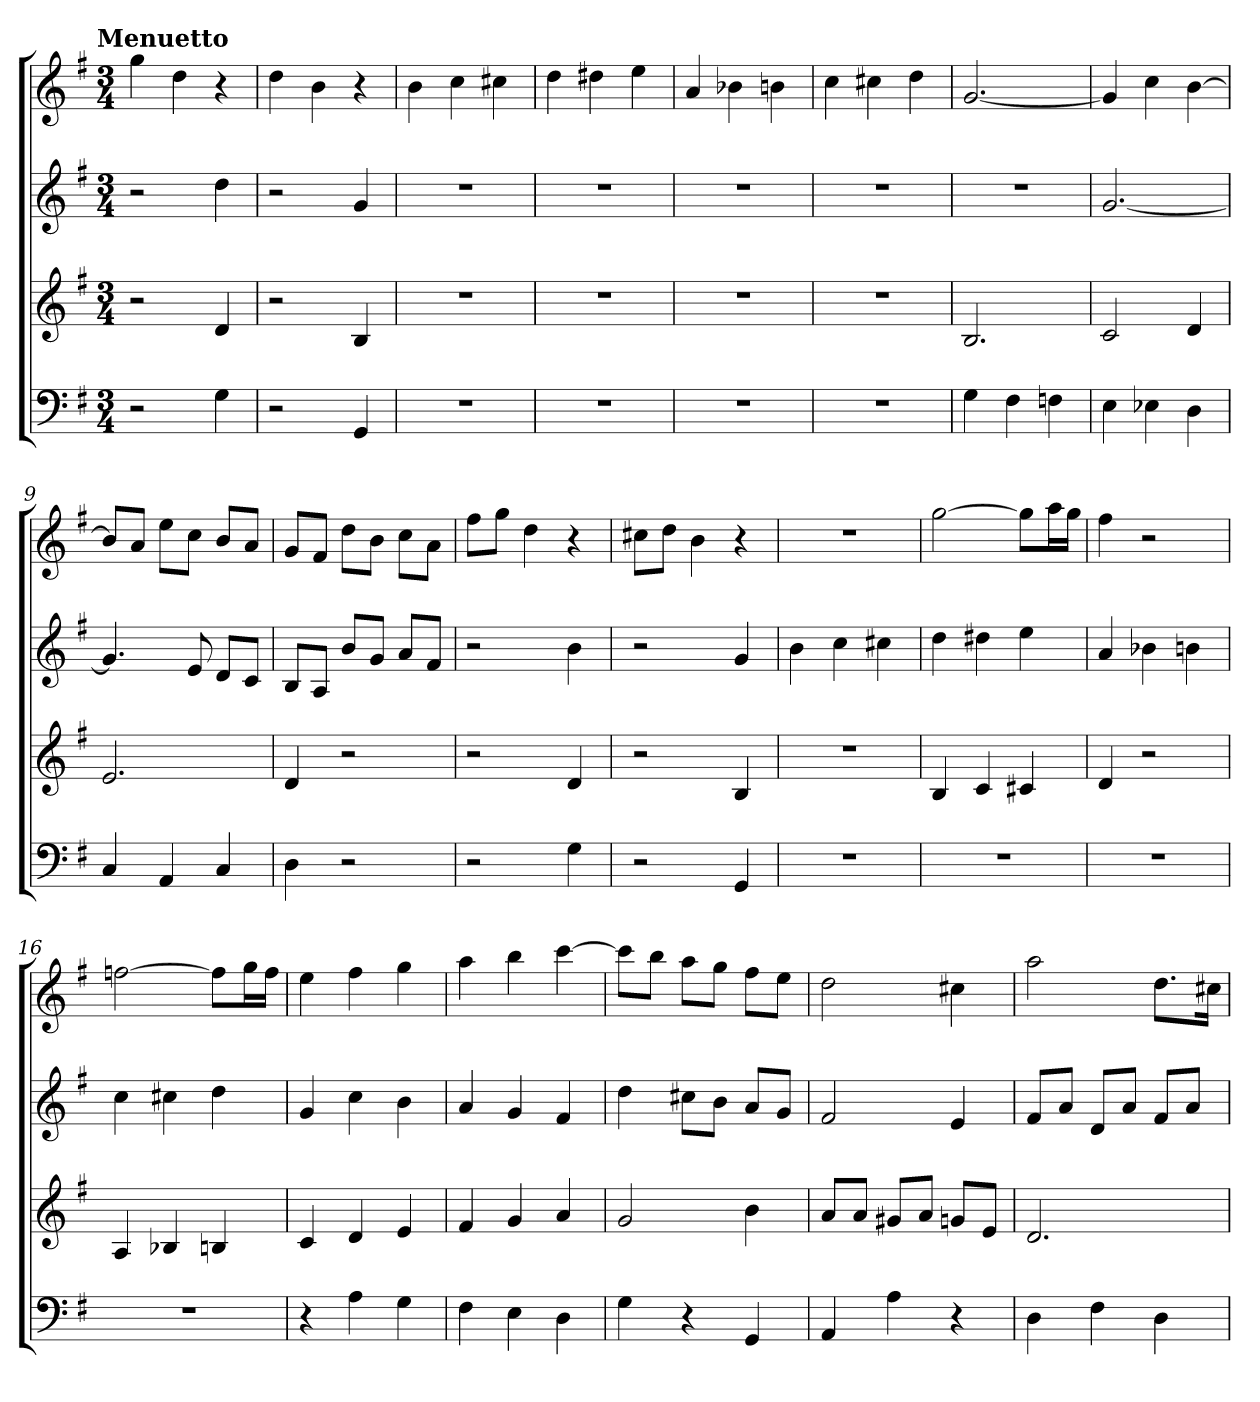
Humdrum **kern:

**kern	**kern	**kern	**kern
*part4	*part3	*part2	*part1
*staff4	*staff3	*staff2	*staff1
*k[f#]	*k[f#]	*k[f#]	*k[f#]
*G:	*G:	*G:	*G:
!!LO:TX:omd:t=Menuetto
*M3/4	*M3/4	*M3/4	*M3/4
=	=	=	=
2r	2r	2r	4gg
.	.	.	4dd
4G	4d	4dd	4r
=2	=2	=2	=2
2r	2r	2r	4dd
.	.	.	4b
4GG	4B	4g	4r
=3	=3	=3	=3
2.r	2.r	2.r	4b
.	.	.	4cc
.	.	.	4cc#X
=4	=4	=4	=4
2.r	2.r	2.r	4dd
.	.	.	4dd#X
.	.	.	4ee
=5	=5	=5	=5
2.r	2.r	2.r	4a
.	.	.	4b-X
.	.	.	4bn
=6	=6	=6	=6
2.r	2.r	2.r	4cc
.	.	.	4cc#X
.	.	.	4dd
=7	=7	=7	=7
4G	2.B	2.r	[2.g
4F#	.	.	.
4Fn	.	.	.
=8	=8	=8	=8
4E	2c	[2.g	4g]
4E-X	.	.	4cc
4D	4d	.	[4b
=9	=9	=9	=9
4C	2.e	4.g]	8bL]
.	.	.	8aJ
4AA	.	.	8eeL
.	.	8e	8ccJ
4C	.	8dL	8bL
.	.	8cJ	8aJ
=10	=10	=10	=10
4D	4d	8BL	8gL
.	.	8AJ	8f#J
2r	2r	8bL	8ddL
.	.	8gJ	8bJ
.	.	8aL	8ccL
.	.	8f#J	8aJ
=11	=11	=11	=11
2r	2r	2r	8ff#L
.	.	.	8ggJ
.	.	.	4dd
4G	4d	4b	4r
=12	=12	=12	=12
2r	2r	2r	8cc#XL
.	.	.	8ddJ
.	.	.	4b
4GG	4B	4g	4r
=13	=13	=13	=13
2.r	2.r	4b	2.r
.	.	4cc	.
.	.	4cc#X	.
=14	=14	=14	=14
2.r	4B	4dd	[2gg
.	4c	4dd#X	.
.	4c#X	4ee	8ggL]
.	.	.	16aaL
.	.	.	16ggJJ
=15	=15	=15	=15
2.r	4d	4a	4ff#
.	2r	4b-X	2r
.	.	4bn	.
=16	=16	=16	=16
2.r	4A	4cc	[2ffn
.	4B-X	4cc#X	.
.	4Bn	4dd	8ffL]
.	.	.	16ggL
.	.	.	16ffJJ
=17	=17	=17	=17
4r	4c	4g	4ee
4A	4d	4cc	4ff#
4G	4e	4b	4gg
=18	=18	=18	=18
4F#	4f#	4a	4aa
4E	4g	4g	4bb
4D	4a	4f#	[4ccc
=19	=19	=19	=19
4G	2g	4dd	8cccL]
.	.	.	8bbJ
4r	.	8cc#XL	8aaL
.	.	8bJ	8ggJ
4GG	4b	8aL	8ff#L
.	.	8gJ	8eeJ
=20	=20	=20	=20
4AA	8aL	2f#	2dd
.	8aJ	.	.
4A	8g#XL	.	.
.	8aJ	.	.
4r	8gnL	4e	4cc#X
.	8eJ	.	.
=21	=21	=21	=21
4D	2.d	8f#L	2aa
.	.	8aJ	.
4F#	.	8dL	.
.	.	8aJ	.
4D	.	8f#L	8.ddL
.	.	8aJ	.
.	.	.	16cc#XJk
=	=	=	=
*-	*-	*-	*-
